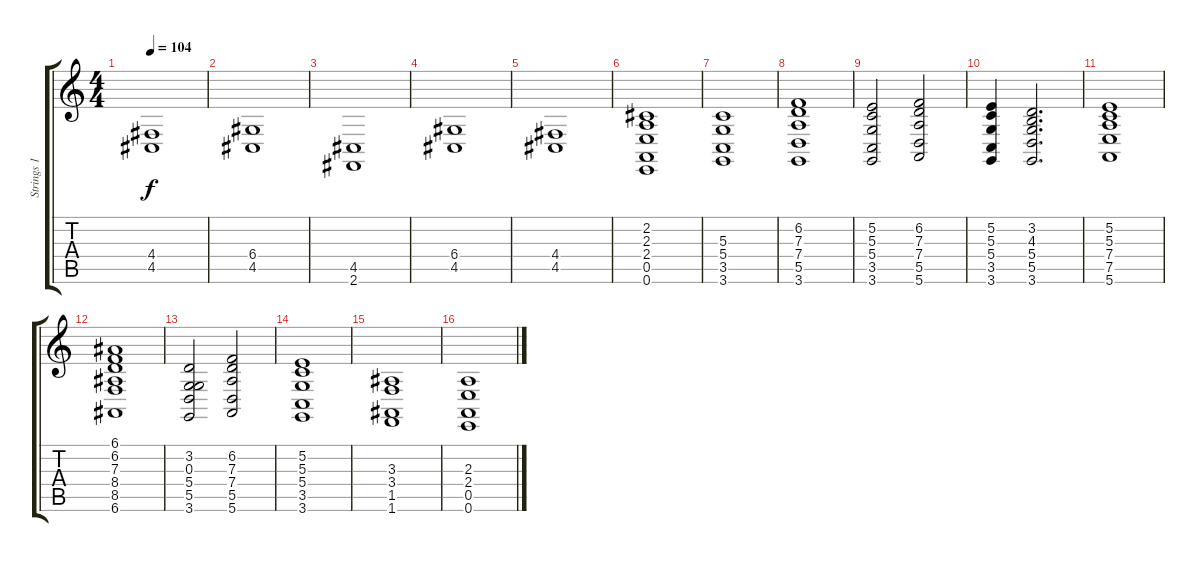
\track ("Strings 1" "Strings 1") {instrument stringensemble1}
\staff {score tabs}
\tuning (E4 B3 G3 D3 A2 E2) {hide}
\ts (4 4)
\tempo 104
\clef g2
\ks c
(4.4 4.5).1{dy f} |
(6.4 4.5).1 |
(4.5 2.6).1 |
(6.4 4.5).1 |
(4.4 4.5).1 |
(2.2 2.3 2.4 0.5 0.6).1{volume 12} |
(5.3 5.4 3.5 3.6).1 |
(6.2 7.3 7.4 5.5 3.6).1 |
(5.2 5.3 5.4 3.5 3.6).2 (6.2 7.3 7.4 5.5 5.6).2 |
(5.2 5.3 5.4 3.5 3.6).4 (3.2 4.3 5.4 5.5 3.6).2{d} |
(5.2 5.3 7.4 7.5 5.6).1{volume 12} |
(6.1 6.2 7.3 8.4 8.5 6.6).1 |
(3.2 0.3 5.4 5.5 3.6).2 (6.2 7.3 7.4 5.5 5.6).2 |
(5.2 5.3 5.4 3.5 3.6).1 |
(3.3 3.4 1.5 1.6).1{volume 11} |
(2.3 2.4 0.5 0.6).1
